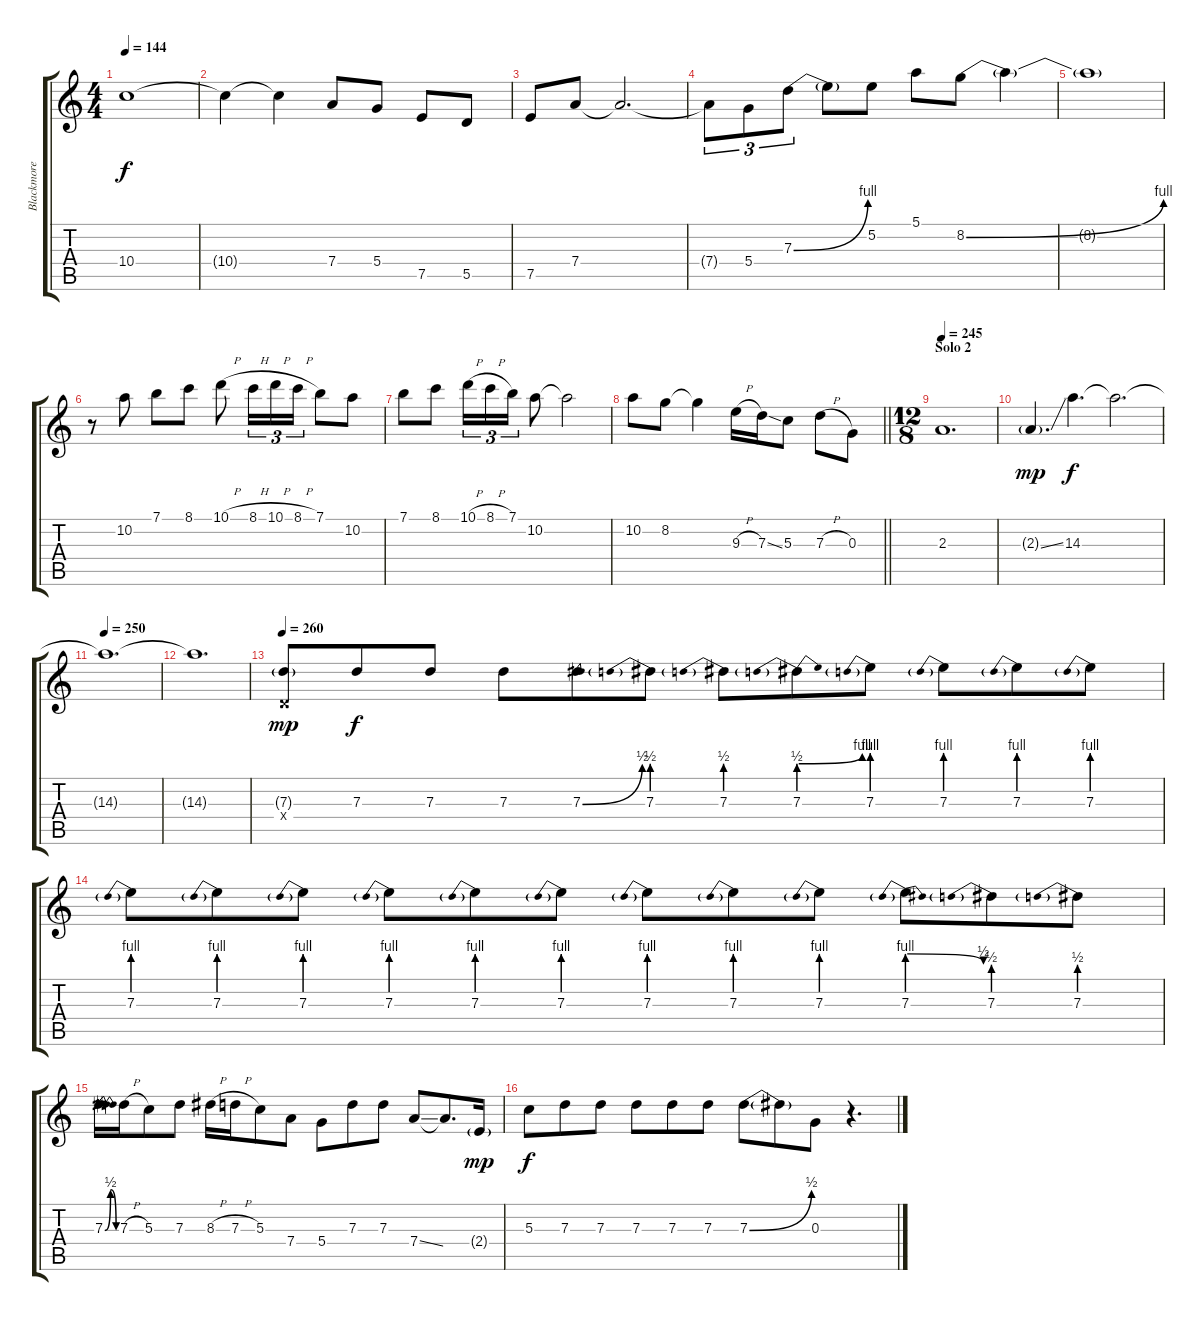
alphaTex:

\track ("Blackmore" "Blackmore") {instrument overdrivenguitar}
\staff {score tabs}
\tuning (E4 B3 G3 D3 A2 E2) {hide}
\ts (4 4)
\tempo 144
\clef g2
\ks c
10.4{t}.1{dy f} |
10.4{t}.4 10.4{t}.4 7.4.8 5.4.8 7.5.8 5.5.8 |
7.5.8 7.4.8 7.4{t}.2{d} |
7.4{t}.8{tu (3 2)} 5.4.8{tu (3 2)} 7.3{be (bend 0 0 60 4)}.8{tu (3 2)} 7.3{t}.8 5.2.8 5.1.8 8.2{be (bend 0 0 60 4)}.8 8.2{t}.4 |
8.2{t}.1 |
r.8 10.2.8 7.1.8 8.1.8 10.1{h}.8 8.1{h}.16{tu (3 2)} 10.1{h}.16{tu (3 2)} 8.1{h}.16{tu (3 2)} 7.1.8 10.2.8 |
7.1.8 8.1.8 10.1{h}.16{tu (3 2)} 8.1{h}.16{tu (3 2)} 7.1.16{tu (3 2)} 10.2.8 10.2{t}.2 |
\barLineRight lightlight
10.2.8 8.2.8 8.2{t}.4 9.3{h}.16 7.3{ss}.16 5.3.8 7.3{h}.8 0.3.8 |
\ts (12 8)
\section ("" "Solo 2")
\tempo 245
2.3.1{d} |
2.3{ss g}.4{d dy mp} 14.3.4{d dy f} 14.3{t}.2{d} |
\tempo 250
14.3{t}.1{d} |
14.3{t}.1{d} |
\tempo 260
(7.3{g} 0.4{x}).8{dy mp} 7.3.8{dy f} 7.3.8 7.3.8 7.3{be (bend 0 0 60 2)}.8 7.3{be (prebend 0 2 60 2)}.8 7.3{be (prebend 0 2 60 2)}.8 7.3{be (prebendbend 0 2 60 4)}.8 7.3{be (prebend 0 4 60 4)}.8 7.3{be (prebend 0 4 60 4)}.8 7.3{be (prebend 0 4 60 4)}.8 7.3{be (prebend 0 4 60 4)}.8 |
7.3{be (prebend 0 4 60 4)}.8 7.3{be (prebend 0 4 60 4)}.8 7.3{be (prebend 0 4 60 4)}.8 7.3{be (prebend 0 4 60 4)}.8 7.3{be (prebend 0 4 60 4)}.8 7.3{be (prebend 0 4 60 4)}.8 7.3{be (prebend 0 4 60 4)}.8 7.3{be (prebend 0 4 60 4)}.8 7.3{be (prebend 0 4 60 4)}.8 7.3{be (prebendrelease 0 4 60 2)}.8 7.3{be (prebend 0 2 60 2)}.8 7.3{be (prebend 0 2 60 2)}.8 |
7.3{be (bendrelease 0 0 15 2 30 2 60 0)}.16 7.3{h}.16 5.3.8 7.3.8 8.3{h}.16 7.3{h}.16 5.3.8 7.4.8 5.4.8 7.3.8 7.3.8 7.4{ss}.8 7.4{t}.8{d} 2.4{g}.16{dy mp} |
5.3.8{dy f} 7.3.8 7.3.8 7.3.8 7.3.8 7.3.8 7.3{be (bend 0 0 60 2)}.8 7.3{t}.8 0.3.8 r.4{d}
